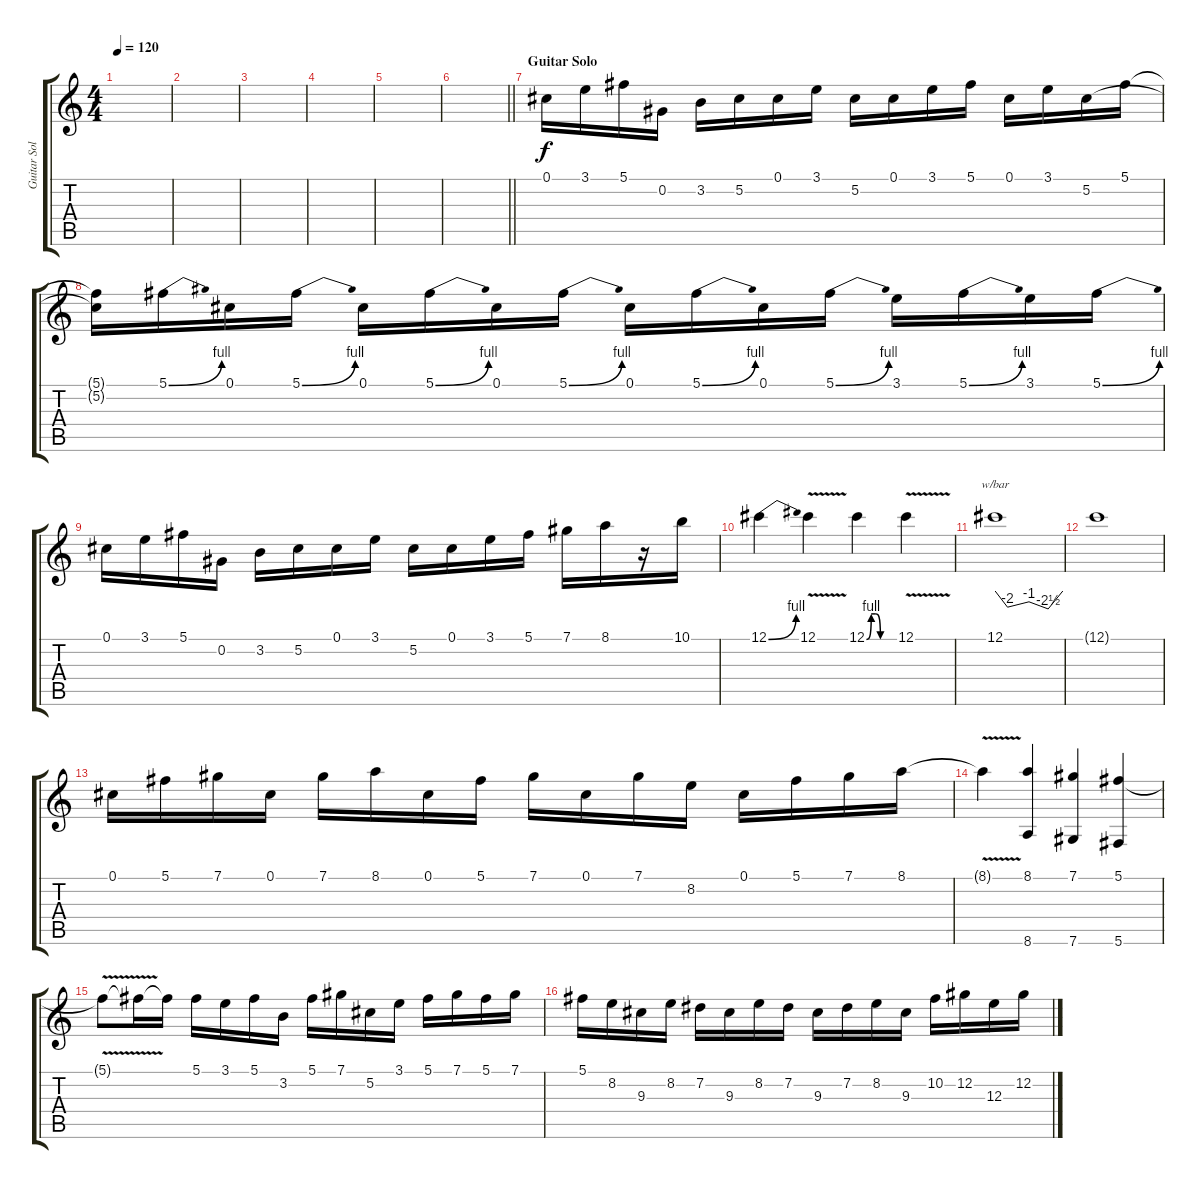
\track ("Guitar Solo" "Guitar Sol") {instrument distortionguitar}
\staff {score tabs}
\tuning (Db4 Ab3 E3 B2 Gb2 Db2) {hide}
\ts (4 4)
\tempo 120
\clef g2
\ks c
|
|
|
|
|
\barLineRight lightlight
|
\section ("" "Guitar Solo")
0.1.16 3.1.16 5.1.16 0.2.16 3.2.16 5.2.16 0.1.16 3.1.16 5.2.16 0.1.16 3.1.16 5.1.16 0.1.16 3.1.16 5.2.16 5.1.16 |
(5.1{t} 5.2{t}).16 5.1{be (bend 0 0 60 4)}.16 0.1.16 5.1{be (bend 0 0 60 4)}.16 0.1.16 5.1{be (bend 0 0 60 4)}.16 0.1.16 5.1{be (bend 0 0 60 4)}.16 0.1.16 5.1{be (bend 0 0 60 4)}.16 0.1.16 5.1{be (bend 0 0 60 4)}.16 3.1.16 5.1{be (bend 0 0 60 4)}.16 3.1.16 5.1{be (bend 0 0 60 4)}.16 |
0.1.16 3.1.16 5.1.16 0.2.16 3.2.16 5.2.16 0.1.16 3.1.16 5.2.16 0.1.16 3.1.16 5.1.16 7.1.16 8.1.16 r.16 10.1.16 |
12.1{be (bend 0 0 60 4)}.4 12.1{v}.4 12.1{be (custom 0 0 10 4 20 4 30 0 60 0)}.4 12.1{v}.4 |
12.1.1{tbe (custom default 0 0 11 -8 30 -4 47 -10 60 0)} |
12.1{t}.1 |
0.1.16 5.1.16 7.1.16 0.1.16 7.1.16 8.1.16 0.1.16 5.1.16 7.1.16 0.1.16 7.1.16 8.2.16 0.1.16 5.1.16 7.1.16 8.1.16 |
8.1{v t}.4 (8.1 8.6).4 (7.1 7.6).4 (5.1 5.6).4 |
5.1{v t}.8 5.1{t}.16 5.1{t}.16 5.1.16 3.1.16 5.1.16 3.2.16 5.1.16 7.1.16 5.2.16 3.1.16 5.1.16 7.1.16 5.1.16 7.1.16 |
5.1.16 8.2.16 9.3.16 8.2.16 7.2.16 9.3.16 8.2.16 7.2.16 9.3.16 7.2.16 8.2.16 9.3.16 10.2.16 12.2.16 12.3.16 12.2.16
